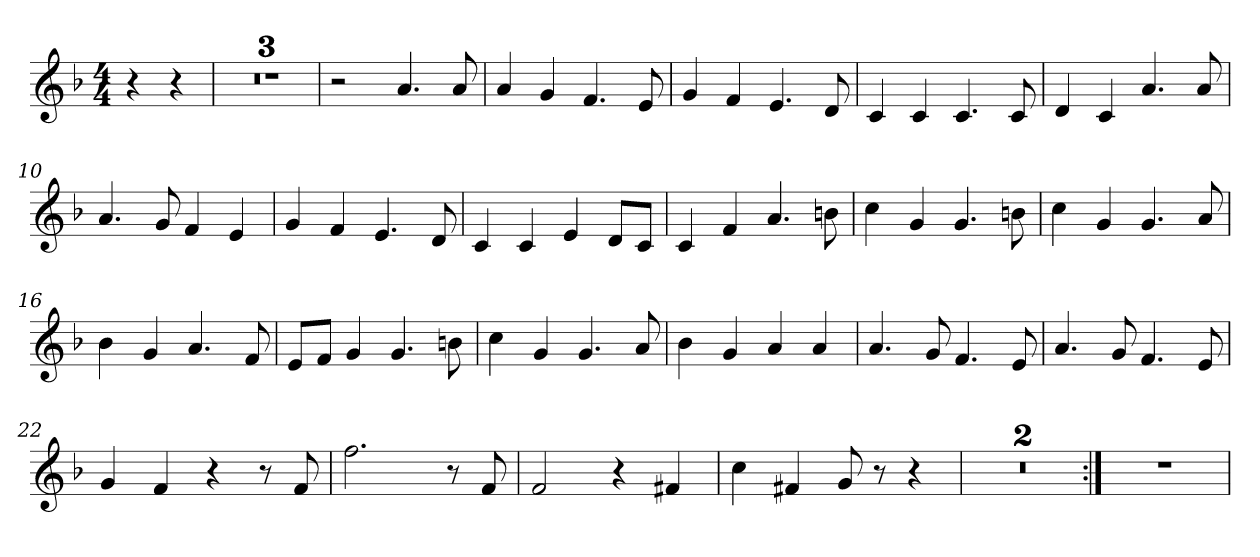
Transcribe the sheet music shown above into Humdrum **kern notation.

**kern
*part1
*staff1
*clefG2
*k[b-]
*M4/4
=1
4r
4r
=2
1r
=3
1r
=4
1r
=5
2r
4.a/
8a/
=6
4a/
4g/
4.f/
8e/
=7
4g/
4f/
4.e/
8d/
=8
4c/
4c/
4.c/
8c/
=9
4d/
4c/
4.a/
8a/
=10
4.a/
8g/
4f/
4e/
!!LO:LB:g=z
=11
4g/
4f/
4.e/
8d/
=12
4c/
4c/
4e/
8d/L
8c/J
=13
4c/
4f/
4.a/
8bn\
=14
4cc\
4g/
4.g/
8bn\
=15
4cc\
4g/
4.g/
8a/
=16
4b-\
4g/
4.a/
8f/
=17
8e/L
8f/J
4g/
4.g/
8bn\
=18
4cc\
4g/
4.g/
8a/
!!LO:LB:g=z
=19
4b-\
4g/
4a/
4a/
=20
4.a/
8g/
4.f/
8e/
=21
4.a/
8g/
4.f/
8e/
=22
4g/
4f/
4r
8r
8f/
=23
2.ff\
8r
8f/
=24
2f/
4r
4f#X/
=25
4cc\
4f#X/
8g/
8r
4r
=26
1r
=27
1r
=28:|!
1r
=
*-
